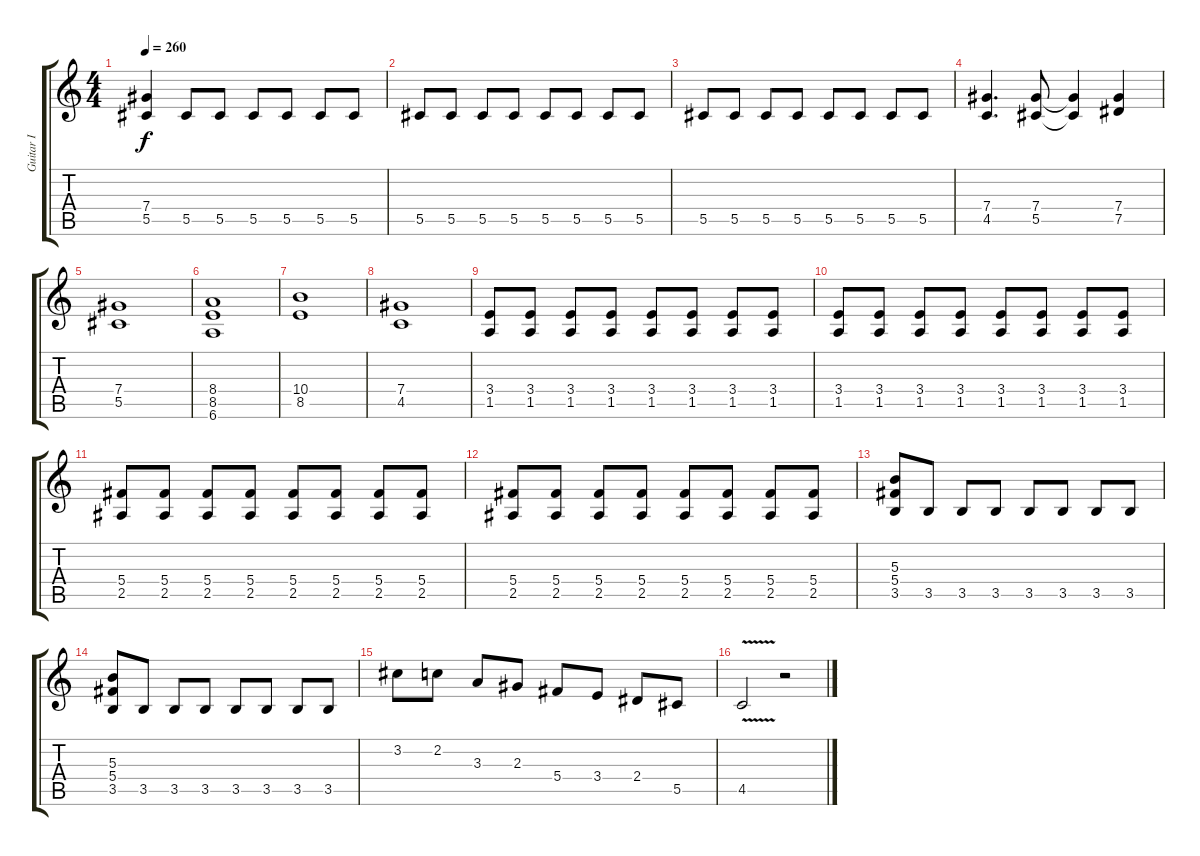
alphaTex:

\track ("Guitar I" "Guitar I") {instrument overdrivenguitar}
\staff {score tabs}
\tuning (Eb4 Bb3 Gb3 Db3 Ab2 Eb2) {hide}
\ts (4 4)
\tempo 260
\clef g2
\ks c
(7.4 5.5).4{dy f} 5.5.8 5.5.8 5.5.8 5.5.8 5.5.8 5.5.8 |
5.5.8 5.5.8 5.5.8 5.5.8 5.5.8 5.5.8 5.5.8 5.5.8 |
5.5.8 5.5.8 5.5.8 5.5.8 5.5.8 5.5.8 5.5.8 5.5.8 |
(7.4 4.5).4{d} (7.4 5.5).8 (7.4{t} 5.5{t}).4 (7.4 7.5).4 |
(7.4 5.5).1 |
(8.4 8.5 6.6).1 |
(10.4 8.5).1 |
(7.4 4.5).1 |
(3.4 1.5).8 (3.4 1.5).8 (3.4 1.5).8 (3.4 1.5).8 (3.4 1.5).8 (3.4 1.5).8 (3.4 1.5).8 (3.4 1.5).8 |
(3.4 1.5).8 (3.4 1.5).8 (3.4 1.5).8 (3.4 1.5).8 (3.4 1.5).8 (3.4 1.5).8 (3.4 1.5).8 (3.4 1.5).8 |
(5.4 2.5).8 (5.4 2.5).8 (5.4 2.5).8 (5.4 2.5).8 (5.4 2.5).8 (5.4 2.5).8 (5.4 2.5).8 (5.4 2.5).8 |
(5.4 2.5).8 (5.4 2.5).8 (5.4 2.5).8 (5.4 2.5).8 (5.4 2.5).8 (5.4 2.5).8 (5.4 2.5).8 (5.4 2.5).8 |
(5.3 5.4 3.5).8 3.5.8 3.5.8 3.5.8 3.5.8 3.5.8 3.5.8 3.5.8 |
(5.3 5.4 3.5).8 3.5.8 3.5.8 3.5.8 3.5.8 3.5.8 3.5.8 3.5.8 |
3.2.8 2.2.8 3.3.8 2.3.8 5.4.8 3.4.8 2.4.8 5.5.8 |
4.5{v}.2 r.2
